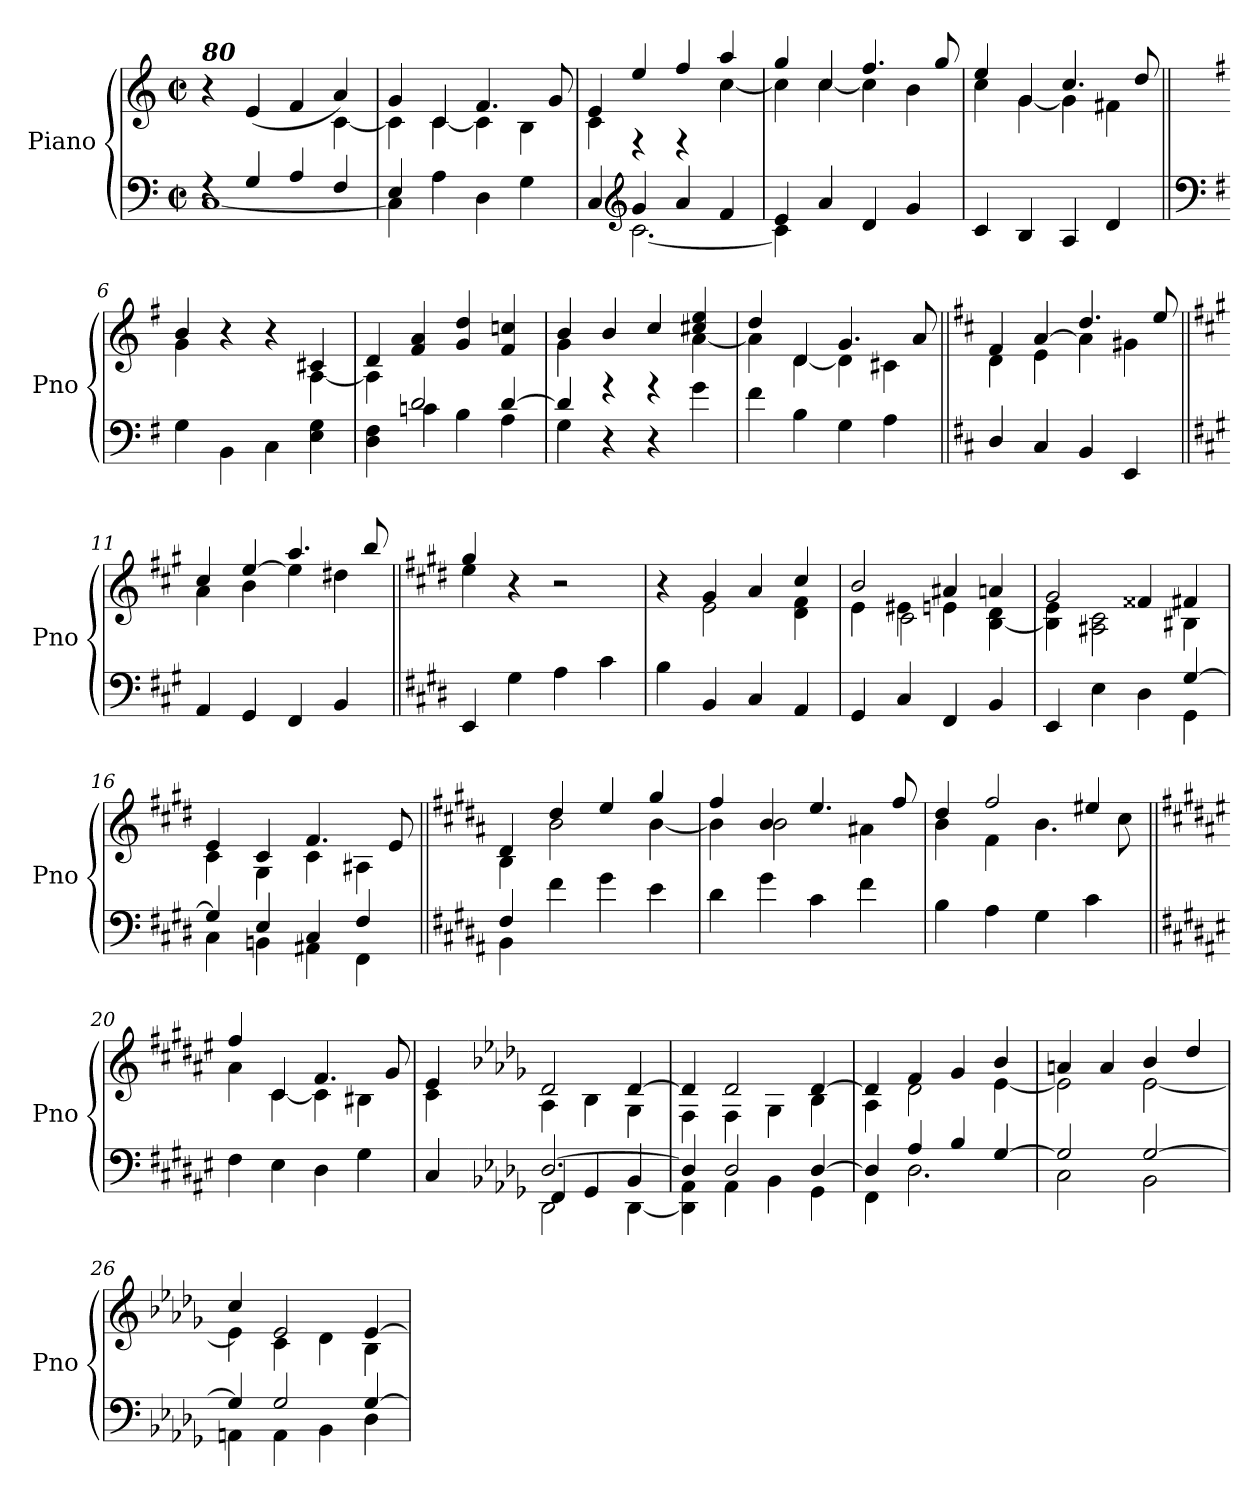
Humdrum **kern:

**kern	**kern
*part1	*part1
*staff2	*staff1
*I"Piano	*
*I'Pno	*
*clefF4	*clefG2
*k[]	*k[]
*M4/4	*M4/4
*met(c|)	*met(c|)
=1	=1
*^	*^
!	!	!LO:TX:a:Bi:t=80	!
4rF	[1C	4r	2.ryy
4G/	.	(>4e/	.
4A/	.	4f/	.
4F/	.	4a/)	[4c\
=2	=2	=2	=2
4E/	4C\]	4g/	4c\]
4A\	2.ryy	4c/	[4c\
4D\	.	4.f/	4c\]
4G\	.	.	4B\
.	.	8g/	.
=3	=3	=3	=3
4C/	4ryy	4e/	4c\
*clefG2	*	*	*
4g/	[2.c\	4ee/	4rF
4a/	.	4ff/	4rF
4f/	.	4aa/	[4cc\
=4	=4	=4	=4
4e/	4c\]	4gg/	4cc\]
4a/	2.ryy	4cc/	[4cc\
4d/	.	4.ff/	4cc\]
4g/	.	.	4b\
.	.	8gg/	.
*v	*v	*	*
=5	=5	=5
4c/	4ee/	4cc\
4B/	4g/	[4g\
4A/	4.cc/	4g\]
4d/	.	4f#X\
.	8dd/	.
=6||	=6||	=6||
*clefF4	*	*
*k[f#]	*k[f#]	*
4G\	4b/	4g\
4BB\	4r	2ryy
4C\	4r	.
4E\ 4G\	4c#X/	[4A\
!!LO:LB:g=z	!!
=7	=7	=7
*^	*	*
4D\ 4F#\	4ryy	4d/	4A\]
2d/	4cn\	4f#/ 4a/	2.ryy
.	4B\	4g/ 4dd/	.
[4d/	4A\	4f#/ 4ccn/	.
=8	=8	=8	=8
4d/]	4G\	4b/	4g\
4r	2.ryy	4b/	4rF
4r	.	4cc/	4rF
4g\	.	4cc#X/ 4ee/	[4a\
*v	*v	*	*
=9	=9	=9
4f#\	4dd/	4a\]
4B\	4d/	[4d\
4G\	4.g/	4d\]
4A\	.	4c#X\
.	8a/	.
=10||	=10||	=10||
*k[f#c#]	*k[f#c#]	*
4D/	4f#/	4d\
4C#/	[4a/	4e\
4BB/	4a\]	4.dd/
4EE/	4g#X\	.
.	.	8ee/
=11||	=11||	=11||
*k[f#c#g#]	*k[f#c#g#]	*
4AA/	4cc#/	4a\
4GG#/	[4ee/	4b\
4FF#/	4ee\]	4.aa/
4BB/	4dd#X\	.
.	.	8bb/
=12||	=12||	=12||
*k[f#c#g#d#]	*k[f#c#g#d#]	*
4EE/	4gg#/	4ee\
4G#\	4r	2.ryy
4A\	2r	.
4c#\	.	.
!!LO:LB:g=z	!!
=13	=13	=13
4B\	4r	4ryy
4BB/	4g#/	2e\
4C#/	4a/	.
4AA/	4cc#/	4d#\ 4f#\
=14	=14	=14
*	*	*^
4GG#/	2b/	4e\	4ryy
4C#/	.	4e#X\	2c#\
4FF#/	4a#X/	4en\	.
4BB/	4an/	[4B\ 4d#\	4ryy
*	*	*v	*v
=15	=15	=15
*^	*	*
4EE/	2.ryy	2g#/	4B\] 4e\
4E\	.	.	2A#X\ 2c#\
4D#\	.	4f##X/	.
[4G#/	4GG#\	4f#X/	4B#X\
=16	=16	=16	=16
4G#/]	4C#\	4e/	4c#\
4E/	4BBn\	4c#/	4G#\
4C#/	4AA#X\	4.f#/	4c#\
4F#/	4FF#\	.	4A#X\
.	.	8e/	.
=17||	=17||	=17||	=17||
*k[f#c#g#d#a#]	*	*k[f#c#g#d#a#]	*
4F#/	4BB\	4d#/	4B\
4f#\	2.ryy	4dd#/	2b\
4g#\	.	4ee/	.
4e\	.	4gg#/	[4b\
*v	*v	*	*
=18	=18	=18
4d#\	4ff#/	4b\]
4g#\	4b/	2b\
4c#\	4.ee/	.
4f#\	.	4a#X\
.	8ff#/	.
!!LO:LB:g=z	!!
=19	=19	=19
4B\	4dd#/	4b\
4A#\	2ff#/	4f#\
4G#\	.	4.b\
4c#\	4ee#X/	.
.	.	8cc#\
=20||	=20||	=20||
*k[f#c#g#d#a#e#]	*k[f#c#g#d#a#e#]	*
4F#\	4ff#/	4a#\
4E#\	4c#/	[4c#\
4D#\	4.f#/	4c#\]
4G#\	.	4B#X\
.	8g#/	.
=21	=21	=21
4C#/	4e#/	4c#\
=22-	=22-	=22-
*k[b-e-a-d-g-]	*k[b-e-a-d-g-]	*
*^	*	*
*	*^	*	*
[2.D-/	2DD-\	4FF/	2d-/	4A-\
.	.	4GG-/	.	4B-\
.	[4DD-\	4BB-/	[4d-/	4G-\
*	*v	*v	*	*
=23	=23	=23	=23
4D-/]	4DD-\] 4AA-\	4d-/]	4F\
2D-/	4AA-\	2d-/	4F\
.	4BB-\	.	4G-\
[4D-/	4GG-\	[4d-/	4B-\
=24	=24	=24	=24
4D-/]	4FF\	4d-/]	4A-\
4A-/	2.D-\	4f/	2d-\
4B-/	.	4g-/	.
[4G-/	.	4b-/	[4e-\
=25	=25	=25	=25
2G-/]	2C\	4an/	2e-\]
.	.	4a/	.
[2G-/	2BB-\	4b-/	[2e-\
.	.	4dd-/	.
!!LO:LB:g=z	!!
=26	=26	=26	=26
4G-/]	4AAn\	4cc/	4e-\]
2G-/	4AA\	2e-/	4c\
.	4BB-\	.	4d-\
[4G-/	4D-\	[4e-/	4B-\
*v	*v	*	*
*	*v	*v
=	=
*-	*-
